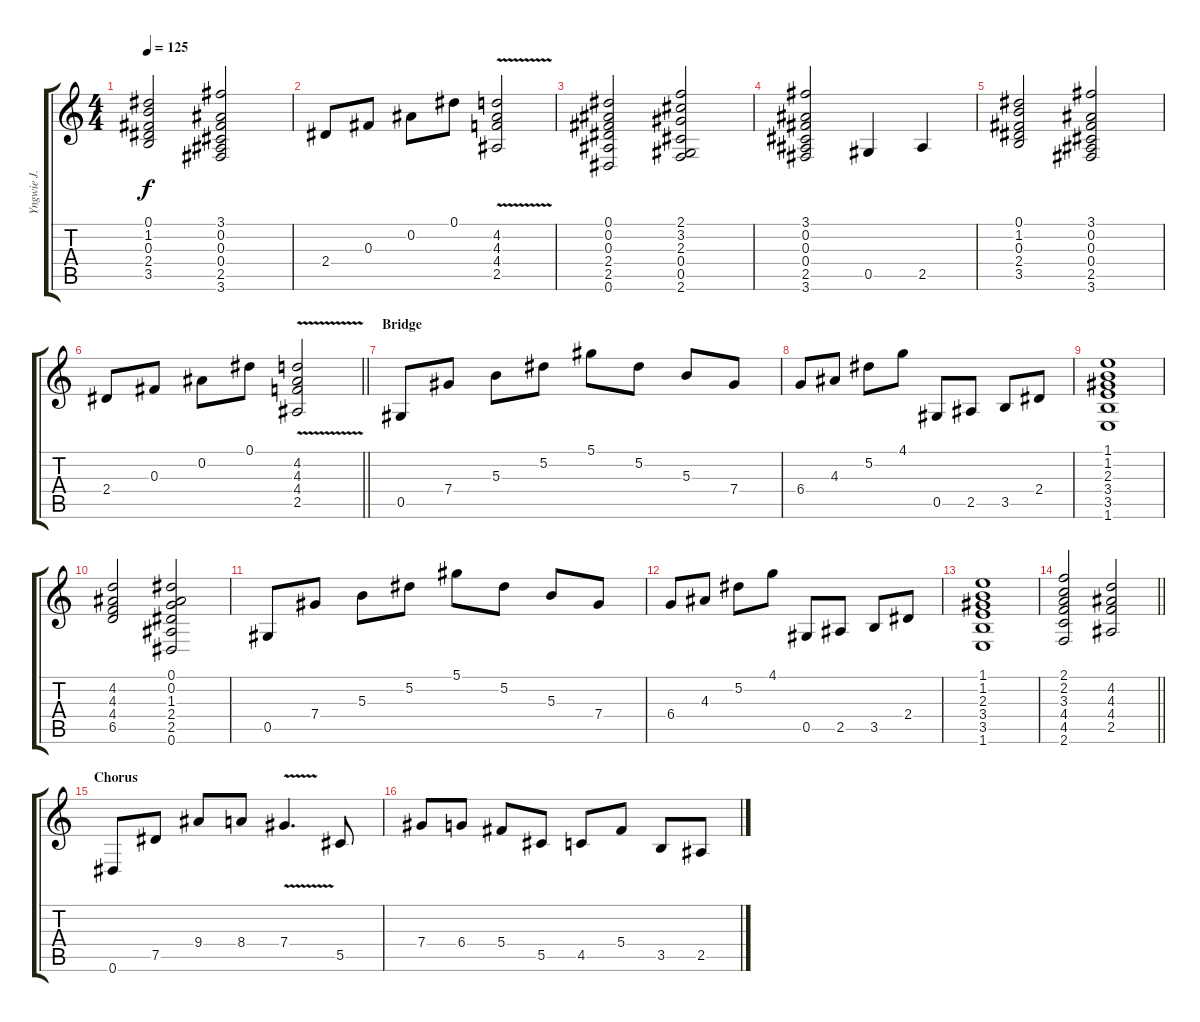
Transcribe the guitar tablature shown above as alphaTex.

\track ("Yngwie J. Malmsteen" "Yngwie J. ") {instrument overdrivenguitar}
\staff {score tabs}
\tuning (Eb4 Bb3 Gb3 Db3 Ab2 Eb2) {hide}
\ts (4 4)
\tempo 125
\clef g2
\ks c
(0.1 1.2 0.3 2.4 3.5).2{dy f} (3.1 0.2 0.3 0.4 2.5 3.6).2 |
2.4.8 0.3.8 0.2.8 0.1.8 (4.2{v} 4.3{v} 4.4{v} 2.5).2 |
(0.1 0.2 0.3 2.4 2.5 0.6).2 (2.1 3.2 2.3 0.4 0.5 2.6).2 |
(3.1 0.2 0.3 0.4 2.5 3.6).2 0.5.4 2.5.4 |
(0.1 1.2 0.3 2.4 3.5).2 (3.1 0.2 0.3 0.4 2.5 3.6).2 |
\barLineRight lightlight
2.4.8 0.3.8 0.2.8 0.1.8 (4.2{v} 4.3{v} 4.4{v} 2.5).2 |
\section ("" "Bridge")
0.5.8 7.4.8 5.3.8 5.2.8 5.1.8 5.2.8 5.3.8 7.4.8 |
6.4.8 4.3.8 5.2.8 4.1.8 0.5.8 2.5.8 3.5.8 2.4.8 |
(1.1 1.2 2.3 3.4 3.5 1.6).1 |
(4.2 4.3 4.4 6.5).2 (0.1 0.2 1.3 2.4 2.5 0.6).2 |
0.5.8 7.4.8 5.3.8 5.2.8 5.1.8 5.2.8 5.3.8 7.4.8 |
6.4.8 4.3.8 5.2.8 4.1.8 0.5.8 2.5.8 3.5.8 2.4.8 |
(1.1 1.2 2.3 3.4 3.5 1.6).1 |
\barLineRight lightlight
(2.1 2.2 3.3 4.4 4.5 2.6).2 (4.2 4.3 4.4 2.5).2 |
\section ("" "Chorus")
0.6.8 7.5.8 9.4.8 8.4.8 7.4{v}.4{d} 5.5.8 |
7.4.8 6.4.8 5.4.8 5.5.8 4.5.8 5.4.8 3.5.8 2.5.8
